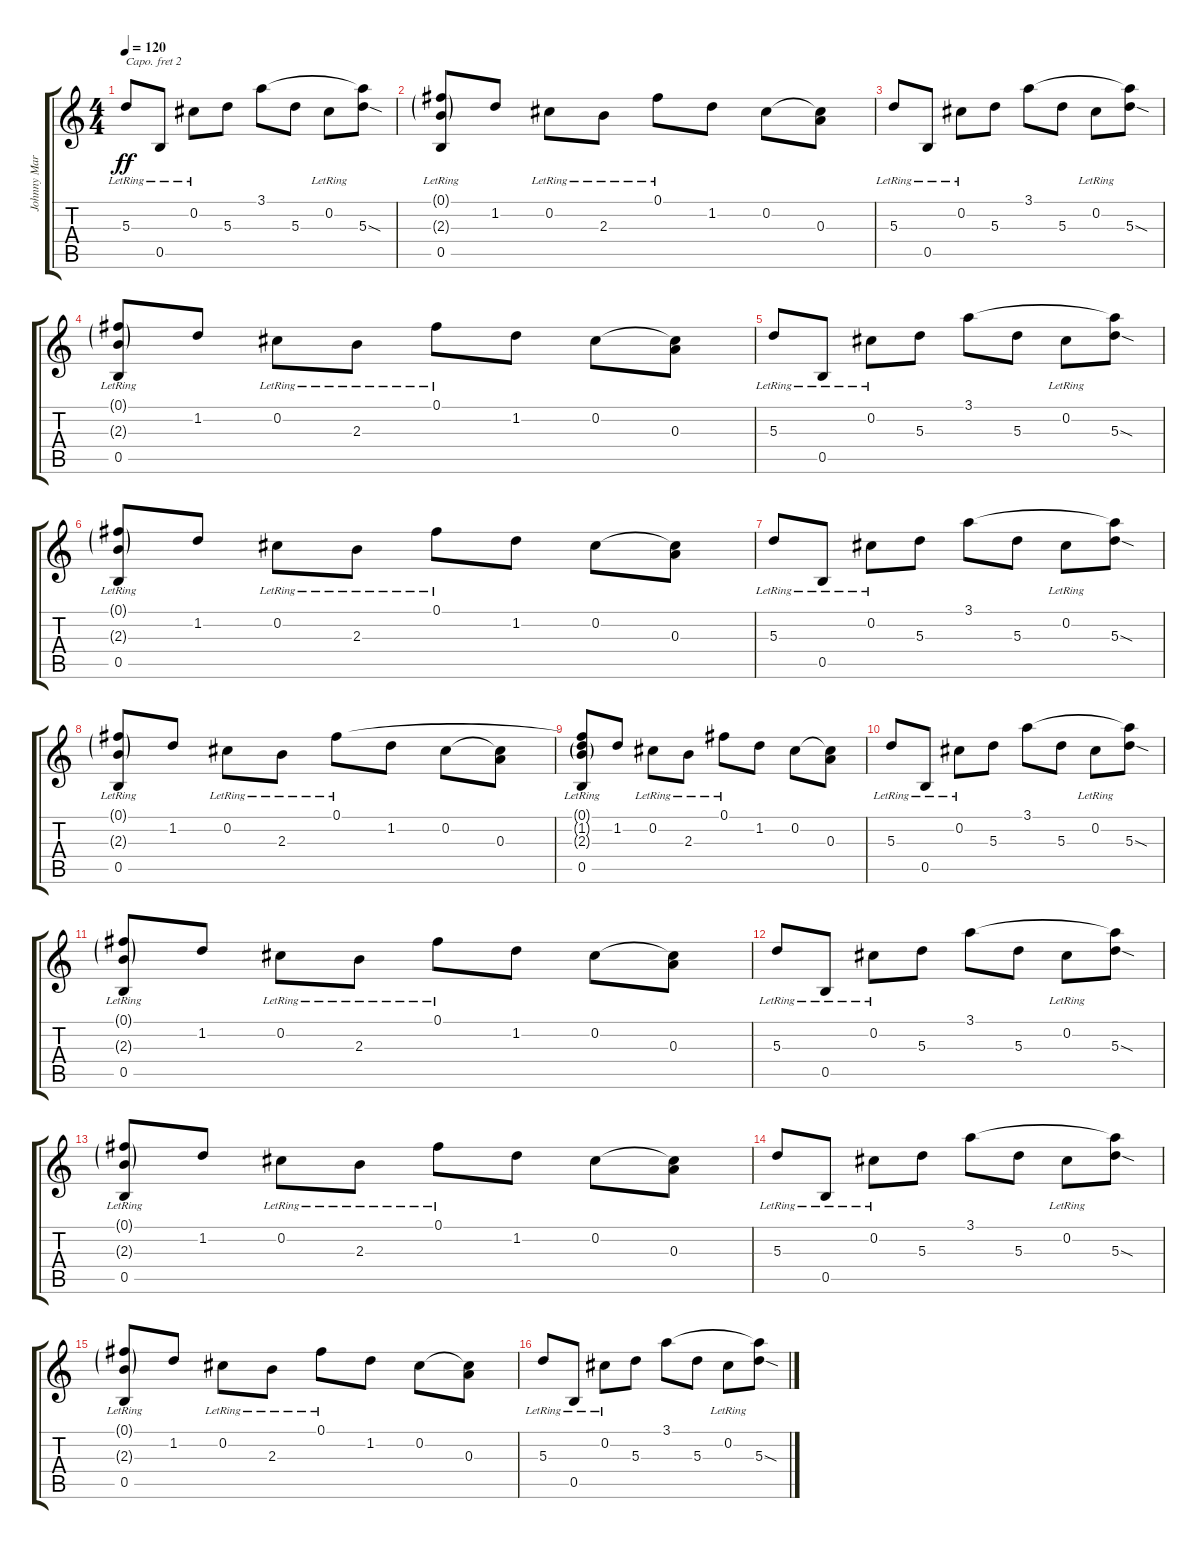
\track ("Johnny Marr" "Johnny Mar") {instrument electricguitarclean}
\staff {score tabs}
\capo 2
\tuning (E4 B3 G3 D3 A2 E2) {hide}
\ts (4 4)
\tempo 120
\clef g2
\ks c
5.3{lr}.8{dy ff instrument electricguitarclean} 0.5{lr}.8 0.2{lr}.8 5.3.8 3.1.8 5.3.8 0.2{lr}.8 (3.1{t} 5.3{sod}).8 |
(0.1{g} 2.3{g lr} 0.5{lr}).8 1.2.8 0.2{lr}.8 2.3{lr}.8 0.1{lr}.8 1.2.8 0.2.8 (0.2{t} 0.3).8 |
5.3{lr}.8 0.5{lr}.8 0.2{lr}.8 5.3.8 3.1.8 5.3.8 0.2{lr}.8 (3.1{t} 5.3{sod}).8 |
(0.1{g} 2.3{g lr} 0.5{lr}).8 1.2.8 0.2{lr}.8 2.3{lr}.8 0.1{lr}.8 1.2.8 0.2.8 (0.2{t} 0.3).8 |
5.3{lr}.8 0.5{lr}.8 0.2{lr}.8 5.3.8 3.1.8 5.3.8 0.2{lr}.8 (3.1{t} 5.3{sod}).8 |
(0.1{g} 2.3{g lr} 0.5{lr}).8 1.2.8 0.2{lr}.8 2.3{lr}.8 0.1{lr}.8 1.2.8 0.2.8 (0.2{t} 0.3).8 |
5.3{lr}.8 0.5{lr}.8 0.2{lr}.8 5.3.8 3.1.8 5.3.8 0.2{lr}.8 (3.1{t} 5.3{sod}).8 |
(0.1{g} 2.3{g lr} 0.5{lr}).8 1.2.8 0.2{lr}.8 2.3{lr}.8 0.1{lr}.8 1.2.8 0.2.8 (0.2{t} 0.3).8 |
(0.1{t} 1.2{g} 2.3{g} 0.5{lr}).8 1.2.8 0.2{lr}.8 2.3{lr}.8 0.1{lr}.8 1.2.8 0.2.8 (0.2{t} 0.3).8 |
5.3{lr}.8 0.5{lr}.8 0.2{lr}.8 5.3.8 3.1.8 5.3.8 0.2{lr}.8 (3.1{t} 5.3{sod}).8 |
(0.1{g} 2.3{g lr} 0.5{lr}).8 1.2.8 0.2{lr}.8 2.3{lr}.8 0.1{lr}.8 1.2.8 0.2.8 (0.2{t} 0.3).8 |
5.3{lr}.8 0.5{lr}.8 0.2{lr}.8 5.3.8 3.1.8 5.3.8 0.2{lr}.8 (3.1{t} 5.3{sod}).8 |
(0.1{g} 2.3{g lr} 0.5{lr}).8 1.2.8 0.2{lr}.8 2.3{lr}.8 0.1{lr}.8 1.2.8 0.2.8 (0.2{t} 0.3).8 |
5.3{lr}.8 0.5{lr}.8 0.2{lr}.8 5.3.8 3.1.8 5.3.8 0.2{lr}.8 (3.1{t} 5.3{sod}).8 |
(0.1{g} 2.3{g lr} 0.5{lr}).8 1.2.8 0.2{lr}.8 2.3{lr}.8 0.1{lr}.8 1.2.8 0.2.8 (0.2{t} 0.3).8 |
5.3{lr}.8 0.5{lr}.8 0.2{lr}.8 5.3.8 3.1.8 5.3.8 0.2{lr}.8 (3.1{t} 5.3{sod}).8
